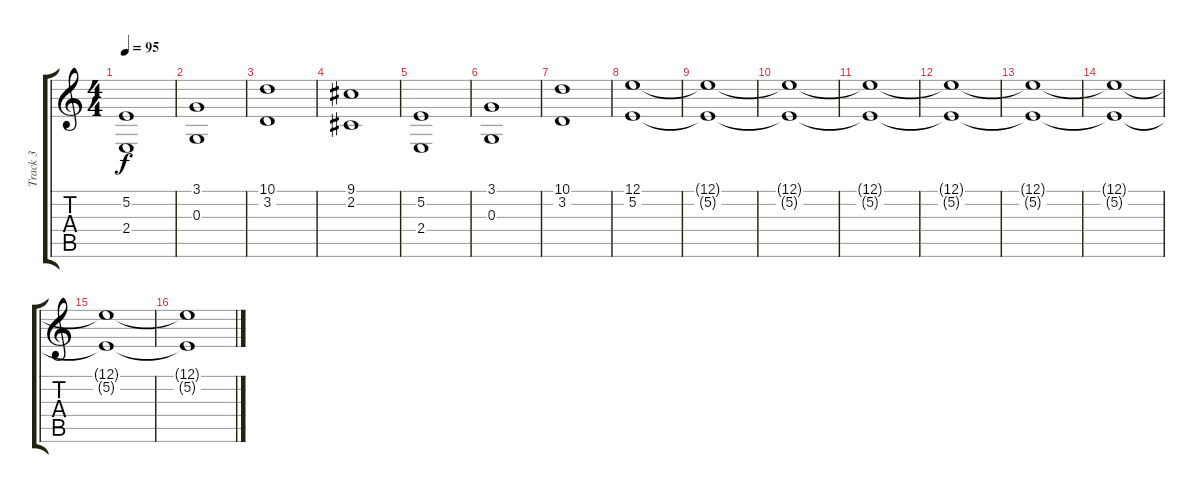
\track ("Track 3" "Track 3") {instrument stringensemble1}
\staff {score tabs}
\tuning (E4 B3 G3 D3 A2 E2) {hide}
\ts (4 4)
\tempo 95
\clef g2
\ks c
(5.2 2.4).1{dy f} |
(3.1 0.3).1 |
(10.1 3.2).1 |
(9.1 2.2).1 |
(5.2 2.4).1 |
(3.1 0.3).1 |
(10.1 3.2).1 |
(12.1 5.2).1 |
(12.1{t} 5.2{t}).1 |
(12.1{t} 5.2{t}).1 |
(12.1{t} 5.2{t}).1 |
(12.1{t} 5.2{t}).1 |
(12.1{t} 5.2{t}).1 |
(12.1{t} 5.2{t}).1 |
(12.1{t} 5.2{t}).1 |
(12.1{t} 5.2{t}).1
